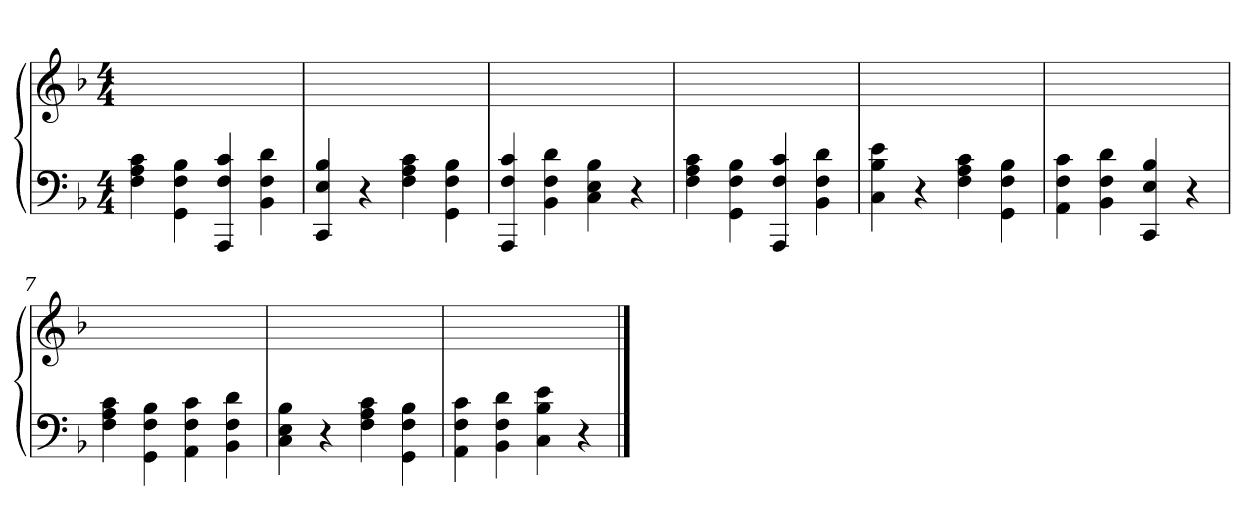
**kern	**kern
*part2	*part1
*staff2	*staff1
*clefF4	*clefG2
*k[b-]	*k[b-]
*F:	*F:
*M4/4	*M4/4
*MM60	*MM60
=1	=1
4F 4A 4c	1ryy
4GG 4F 4B-	.
4AAA 4F 4c	.
4BB- 4F 4d	.
=2	=2
4CC 4E 4B-	1ryy
4r	.
4F 4A 4c	.
4GG 4F 4B-	.
=3	=3
4AAA 4F 4c	1ryy
4BB- 4F 4d	.
4C 4E 4B-	.
4r	.
=4	=4
4F 4A 4c	1ryy
4GG 4F 4B-	.
4AAA 4F 4c	.
4BB- 4F 4d	.
=5	=5
4C 4B- 4e	1ryy
4r	.
4F 4A 4c	.
4GG 4F 4B-	.
=6	=6
4AA 4F 4c	1ryy
4BB- 4F 4d	.
4CC 4E 4B-	.
4r	.
=7	=7
4F 4A 4c	1ryy
4GG 4F 4B-	.
4AA 4F 4c	.
4BB- 4F 4d	.
=8	=8
4C 4E 4B-	1ryy
4r	.
4F 4A 4c	.
4GG 4F 4B-	.
=9	=9
4AA 4F 4c	1ryy
4BB- 4F 4d	.
4C 4B- 4e	.
4r	.
==	==
*-	*-
